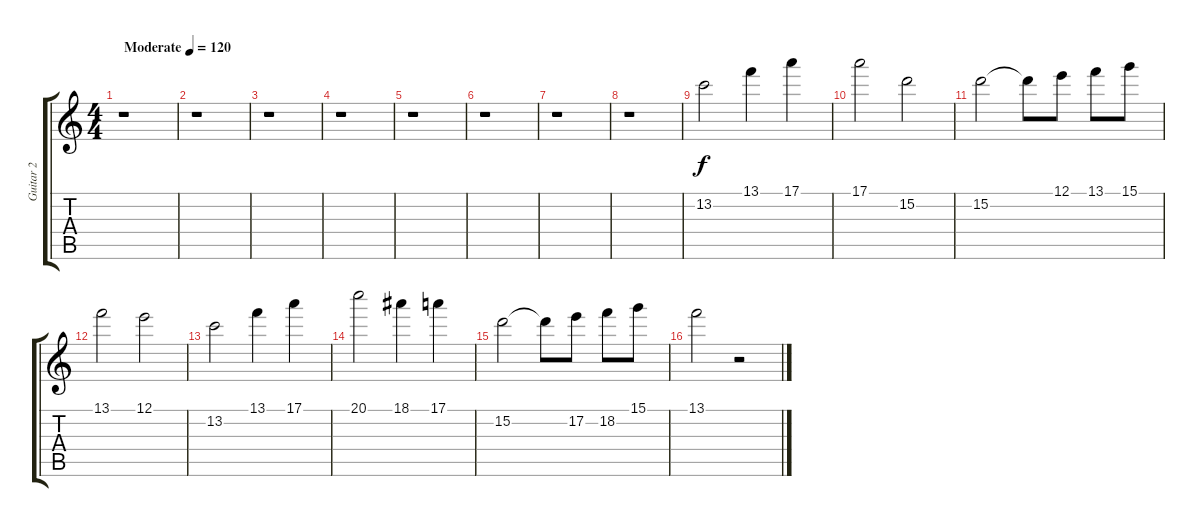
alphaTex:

\track ("Guitar 2" "Guitar 2") {instrument overdrivenguitar}
\staff {score tabs}
\tuning (E4 B3 G3 D3 A2 E2) {hide}
\ts (4 4)
\tempo (120 "Moderate")
\clef g2
\ks c
r.1{dy f instrument overdrivenguitar} |
r.1 |
r.1 |
r.1 |
r.1 |
r.1 |
r.1 |
r.1 |
13.2.2{volume 16} 13.1.4 17.1.4 |
17.1.2 15.2.2 |
15.2.2 15.2{t}.8 12.1.8 13.1.8 15.1.8 |
13.1.2 12.1.2 |
13.2.2 13.1.4 17.1.4 |
20.1.2 18.1.4 17.1.4 |
15.2.2 15.2{t}.8 17.2.8 18.2.8 15.1.8 |
13.1.2 r.2
